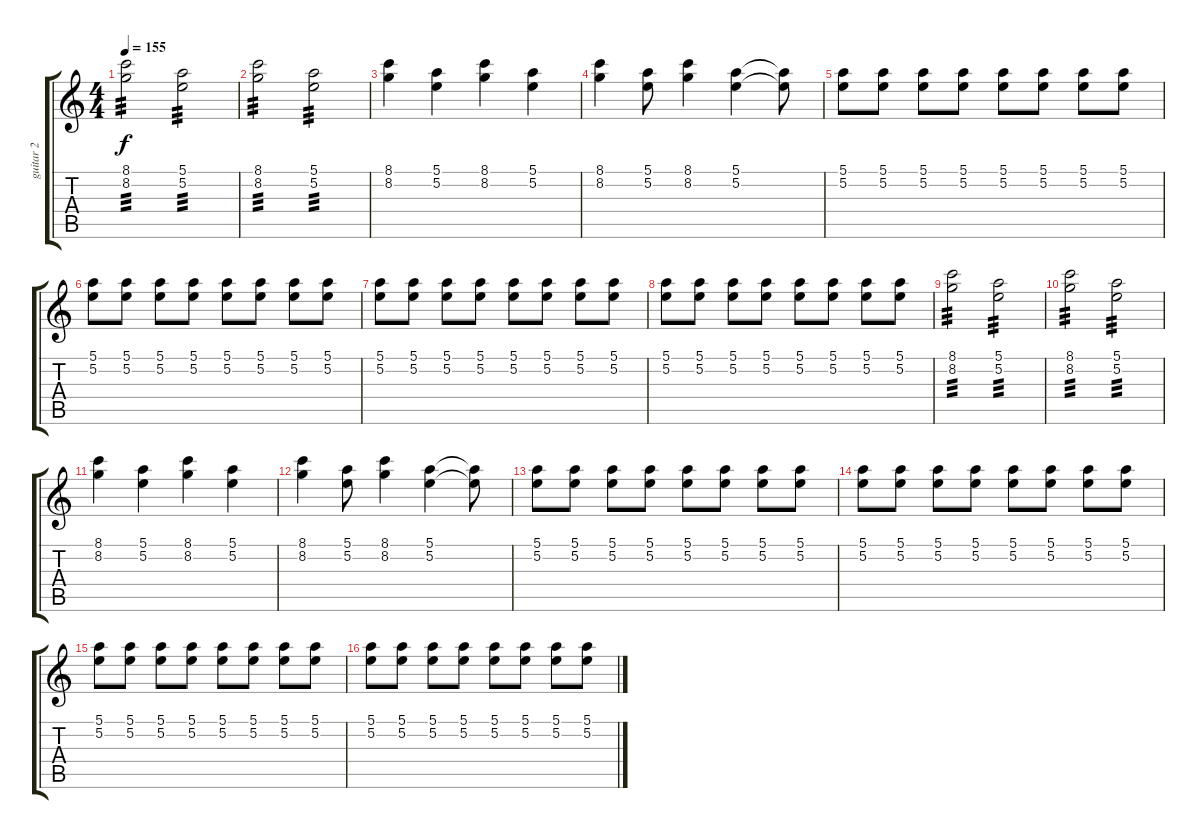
\track ("guitar 2" "guitar 2") {instrument electricguitarjazz}
\staff {score tabs}
\tuning (E4 B3 G3 D3 A2 E2) {hide}
\ts (4 4)
\tempo 155
\clef g2
\ks c
(8.1 8.2).2{tp 3 dy f} (5.1 5.2).2{tp 3} |
(8.1 8.2).2{tp 3} (5.1 5.2).2{tp 3} |
(8.1 8.2).4 (5.1 5.2).4 (8.1 8.2).4 (5.1 5.2).4 |
(8.1 8.2).4 (5.1 5.2).8 (8.1 8.2).4 (5.1 5.2).4 (5.1{t} 5.2{t}).8 |
(5.1 5.2).8 (5.1 5.2).8 (5.1 5.2).8 (5.1 5.2).8 (5.1 5.2).8 (5.1 5.2).8 (5.1 5.2).8 (5.1 5.2).8 |
(5.1 5.2).8 (5.1 5.2).8 (5.1 5.2).8 (5.1 5.2).8 (5.1 5.2).8 (5.1 5.2).8 (5.1 5.2).8 (5.1 5.2).8 |
(5.1 5.2).8 (5.1 5.2).8 (5.1 5.2).8 (5.1 5.2).8 (5.1 5.2).8 (5.1 5.2).8 (5.1 5.2).8 (5.1 5.2).8 |
(5.1 5.2).8 (5.1 5.2).8 (5.1 5.2).8 (5.1 5.2).8 (5.1 5.2).8 (5.1 5.2).8 (5.1 5.2).8 (5.1 5.2).8 |
(8.1 8.2).2{tp 3} (5.1 5.2).2{tp 3} |
(8.1 8.2).2{tp 3} (5.1 5.2).2{tp 3} |
(8.1 8.2).4 (5.1 5.2).4 (8.1 8.2).4 (5.1 5.2).4 |
(8.1 8.2).4 (5.1 5.2).8 (8.1 8.2).4 (5.1 5.2).4 (5.1{t} 5.2{t}).8 |
(5.1 5.2).8 (5.1 5.2).8 (5.1 5.2).8 (5.1 5.2).8 (5.1 5.2).8 (5.1 5.2).8 (5.1 5.2).8 (5.1 5.2).8 |
(5.1 5.2).8 (5.1 5.2).8 (5.1 5.2).8 (5.1 5.2).8 (5.1 5.2).8 (5.1 5.2).8 (5.1 5.2).8 (5.1 5.2).8 |
(5.1 5.2).8 (5.1 5.2).8 (5.1 5.2).8 (5.1 5.2).8 (5.1 5.2).8 (5.1 5.2).8 (5.1 5.2).8 (5.1 5.2).8 |
(5.1 5.2).8 (5.1 5.2).8 (5.1 5.2).8 (5.1 5.2).8 (5.1 5.2).8 (5.1 5.2).8 (5.1 5.2).8 (5.1 5.2).8
